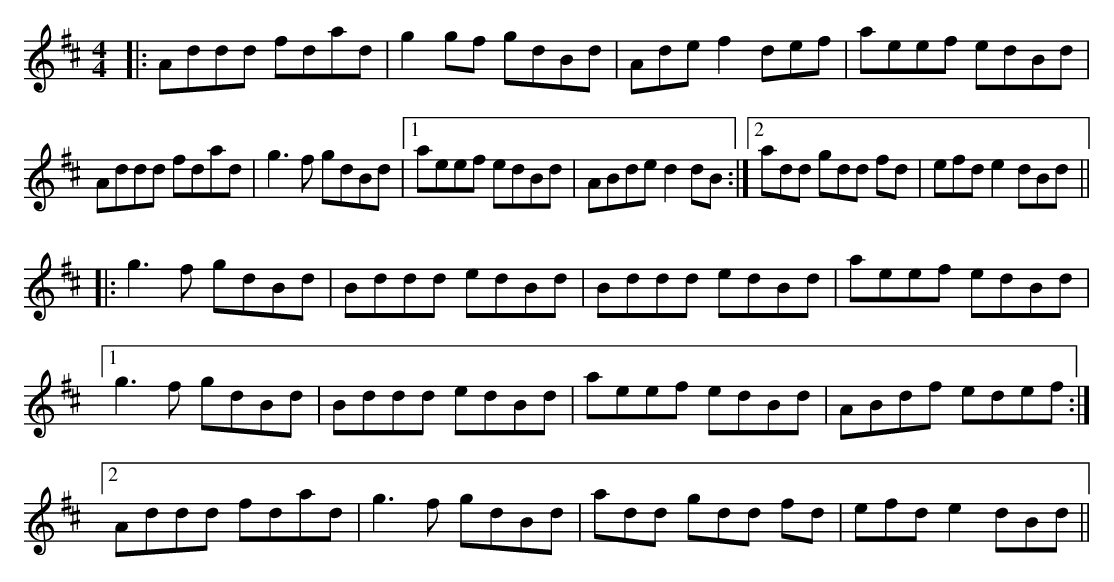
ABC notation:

X:1
M:4/4
K:D
|:Addd fdad|g2 gf gdBd|Ade f2 def|aeef edBd|
Addd fdad|g3 f gdBd|1 aeef edBd|ABde d2 dB:|2 add gdd fd|efd e2 dBd||
|:g3 f gdBd|Bddd edBd|Bddd edBd|aeef edBd|
[1 g3 f gdBd|Bddd edBd|aeef edBd|ABdf edef:|
[2 Addd fdad|g3 f gdBd|add gdd fd|efd e2 dBd||
